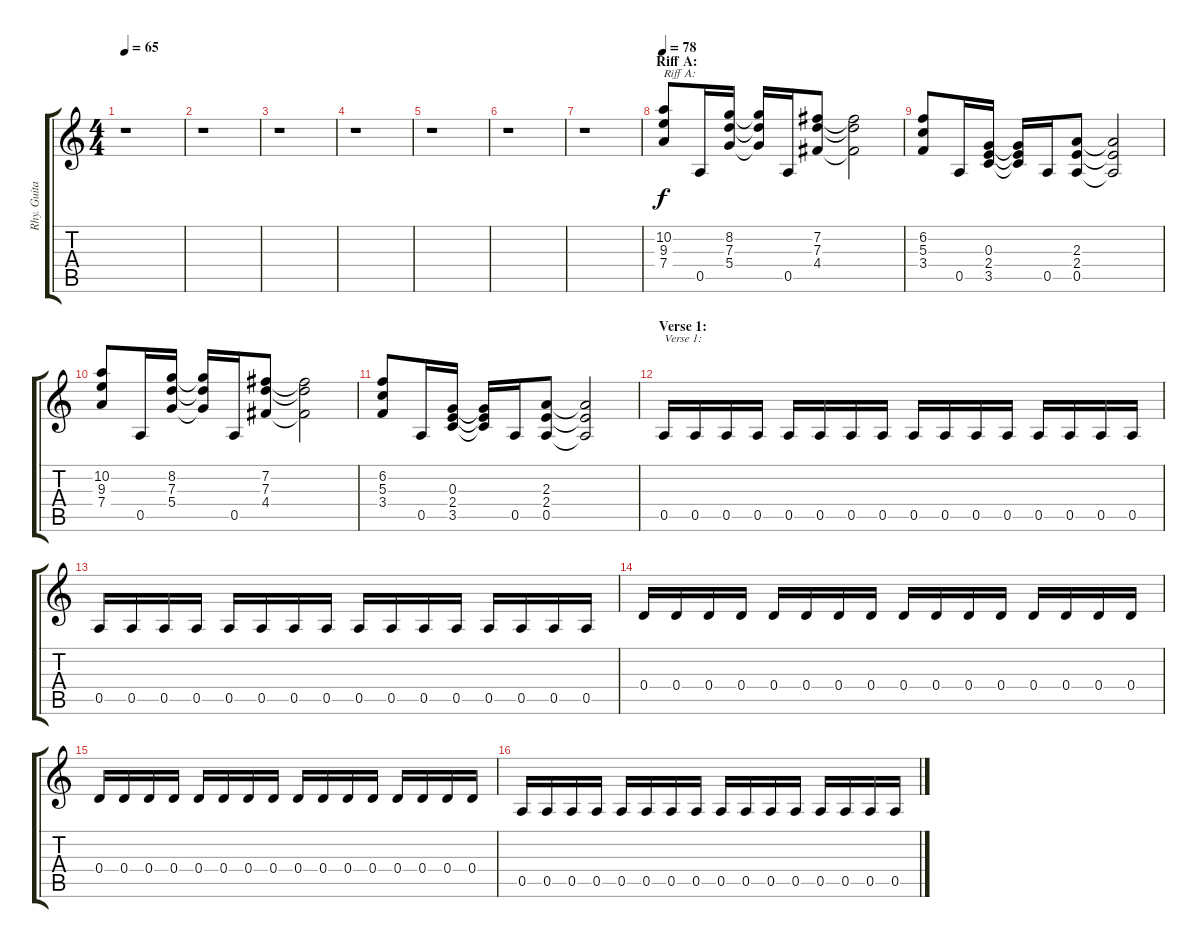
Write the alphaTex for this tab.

\track ("Rhy. Guitar 2" "Rhy. Guita") {instrument distortionguitar}
\staff {score tabs}
\tuning (E4 B3 G3 D3 A2 E2) {hide}
\ts (4 4)
\tempo 65
\clef g2
\ks c
r.1{dy f} |
r.1 |
r.1 |
r.1 |
r.1 |
r.1 |
r.1 |
\section ("" "Riff A:")
\tempo 78
(10.2 9.3 7.4).8{txt "Riff A:"} 0.5.16 (8.2 7.3 5.4).16 (8.2{t} 7.3{t} 5.4{t}).16 0.5.16 (7.2 7.3 4.4).8 (7.2{t} 7.3{t} 4.4{t}).2 |
(6.2 5.3 3.4).8 0.5.16 (0.3 2.4 3.5).16 (0.3{t} 2.4{t} 3.5{t}).16 0.5.16 (2.3 2.4 0.5).8 (2.3{t} 2.4{t} 0.5{t}).2 |
(10.2 9.3 7.4).8 0.5.16 (8.2 7.3 5.4).16 (8.2{t} 7.3{t} 5.4{t}).16 0.5.16 (7.2 7.3 4.4).8 (7.2{t} 7.3{t} 4.4{t}).2 |
(6.2 5.3 3.4).8 0.5.16 (0.3 2.4 3.5).16 (0.3{t} 2.4{t} 3.5{t}).16 0.5.16 (2.3 2.4 0.5).8 (2.3{t} 2.4{t} 0.5{t}).2 |
\section ("" "Verse 1:")
0.5.16{txt "Verse 1:"} 0.5.16 0.5.16 0.5.16 0.5.16 0.5.16 0.5.16 0.5.16 0.5.16 0.5.16 0.5.16 0.5.16 0.5.16 0.5.16 0.5.16 0.5.16 |
0.5.16 0.5.16 0.5.16 0.5.16 0.5.16 0.5.16 0.5.16 0.5.16 0.5.16 0.5.16 0.5.16 0.5.16 0.5.16 0.5.16 0.5.16 0.5.16 |
0.4.16 0.4.16 0.4.16 0.4.16 0.4.16 0.4.16 0.4.16 0.4.16 0.4.16 0.4.16 0.4.16 0.4.16 0.4.16 0.4.16 0.4.16 0.4.16 |
0.4.16 0.4.16 0.4.16 0.4.16 0.4.16 0.4.16 0.4.16 0.4.16 0.4.16 0.4.16 0.4.16 0.4.16 0.4.16 0.4.16 0.4.16 0.4.16 |
0.5.16 0.5.16 0.5.16 0.5.16 0.5.16 0.5.16 0.5.16 0.5.16 0.5.16 0.5.16 0.5.16 0.5.16 0.5.16 0.5.16 0.5.16 0.5.16
